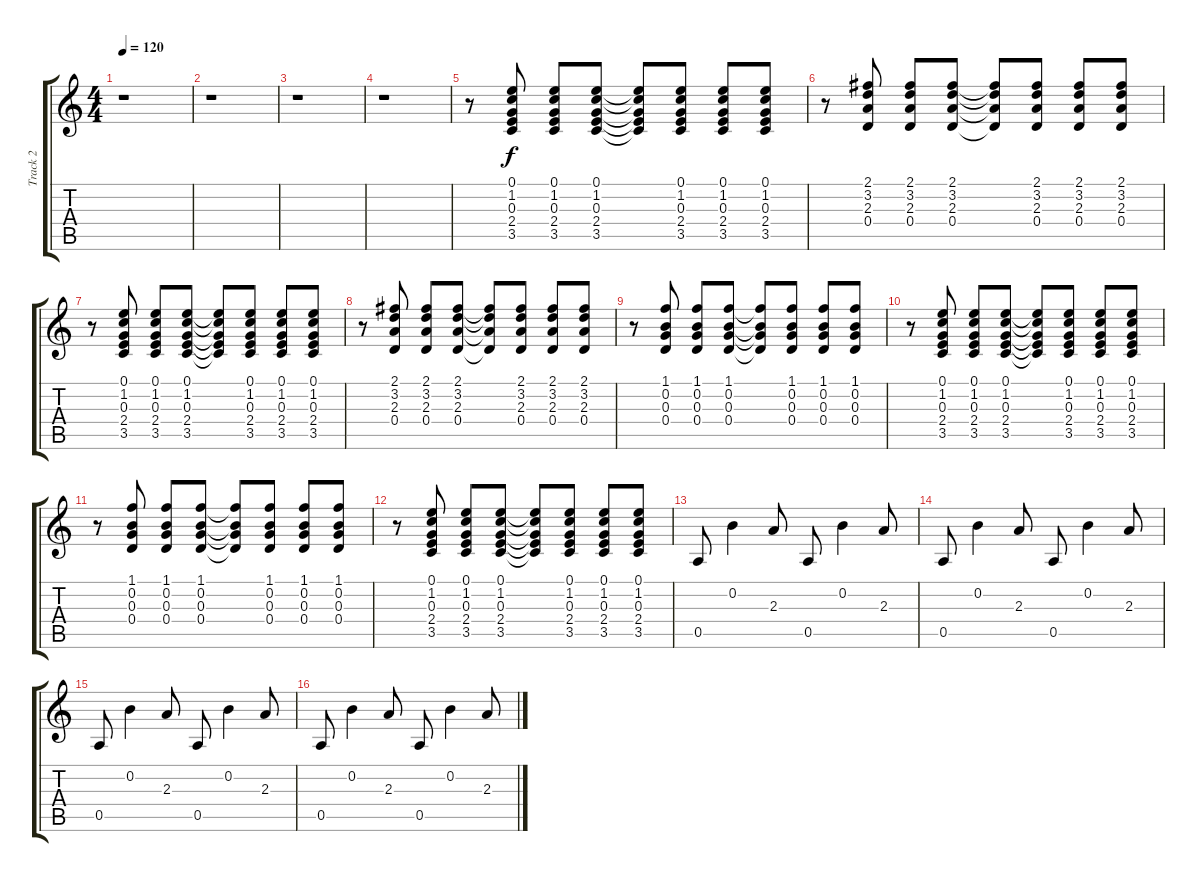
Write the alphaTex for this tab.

\track ("Track 2" "Track 2") {instrument acousticguitarnylon}
\staff {score tabs}
\tuning (E4 B3 G3 D3 A2 E2) {hide}
\ts (4 4)
\tempo 120
\clef g2
\ks c
r.1{dy f} |
r.1 |
r.1 |
r.1 |
r.8 (0.1 1.2 0.3 2.4 3.5).8 (0.1 1.2 0.3 2.4 3.5).8 (0.1 1.2 0.3 2.4 3.5).8 (0.1{t} 1.2{t} 0.3{t} 2.4{t} 3.5{t}).8 (0.1 1.2 0.3 2.4 3.5).8 (0.1 1.2 0.3 2.4 3.5).8 (0.1 1.2 0.3 2.4 3.5).8 |
r.8 (2.1 3.2 2.3 0.4).8 (2.1 3.2 2.3 0.4).8 (2.1 3.2 2.3 0.4).8 (2.1{t} 3.2{t} 2.3{t} 0.4{t}).8 (2.1 3.2 2.3 0.4).8 (2.1 3.2 2.3 0.4).8 (2.1 3.2 2.3 0.4).8 |
r.8 (0.1 1.2 0.3 2.4 3.5).8 (0.1 1.2 0.3 2.4 3.5).8 (0.1 1.2 0.3 2.4 3.5).8 (0.1{t} 1.2{t} 0.3{t} 2.4{t} 3.5{t}).8 (0.1 1.2 0.3 2.4 3.5).8 (0.1 1.2 0.3 2.4 3.5).8 (0.1 1.2 0.3 2.4 3.5).8 |
r.8 (2.1 3.2 2.3 0.4).8 (2.1 3.2 2.3 0.4).8 (2.1 3.2 2.3 0.4).8 (2.1{t} 3.2{t} 2.3{t} 0.4{t}).8 (2.1 3.2 2.3 0.4).8 (2.1 3.2 2.3 0.4).8 (2.1 3.2 2.3 0.4).8 |
r.8 (1.1 0.2 0.3 0.4).8 (1.1 0.2 0.3 0.4).8 (1.1 0.2 0.3 0.4).8 (1.1{t} 0.2{t} 0.3{t} 0.4{t}).8 (1.1 0.2 0.3 0.4).8 (1.1 0.2 0.3 0.4).8 (1.1 0.2 0.3 0.4).8 |
r.8 (0.1 1.2 0.3 2.4 3.5).8 (0.1 1.2 0.3 2.4 3.5).8 (0.1 1.2 0.3 2.4 3.5).8 (0.1{t} 1.2{t} 0.3{t} 2.4{t} 3.5{t}).8 (0.1 1.2 0.3 2.4 3.5).8 (0.1 1.2 0.3 2.4 3.5).8 (0.1 1.2 0.3 2.4 3.5).8 |
r.8 (1.1 0.2 0.3 0.4).8 (1.1 0.2 0.3 0.4).8 (1.1 0.2 0.3 0.4).8 (1.1{t} 0.2{t} 0.3{t} 0.4{t}).8 (1.1 0.2 0.3 0.4).8 (1.1 0.2 0.3 0.4).8 (1.1 0.2 0.3 0.4).8 |
r.8 (0.1 1.2 0.3 2.4 3.5).8 (0.1 1.2 0.3 2.4 3.5).8 (0.1 1.2 0.3 2.4 3.5).8 (0.1{t} 1.2{t} 0.3{t} 2.4{t} 3.5{t}).8 (0.1 1.2 0.3 2.4 3.5).8 (0.1 1.2 0.3 2.4 3.5).8 (0.1 1.2 0.3 2.4 3.5).8 |
0.5.8 0.2.4 2.3.8 0.5.8 0.2.4 2.3.8 |
0.5.8 0.2.4 2.3.8 0.5.8 0.2.4 2.3.8 |
0.5.8 0.2.4 2.3.8 0.5.8 0.2.4 2.3.8 |
0.5.8 0.2.4 2.3.8 0.5.8 0.2.4 2.3.8
